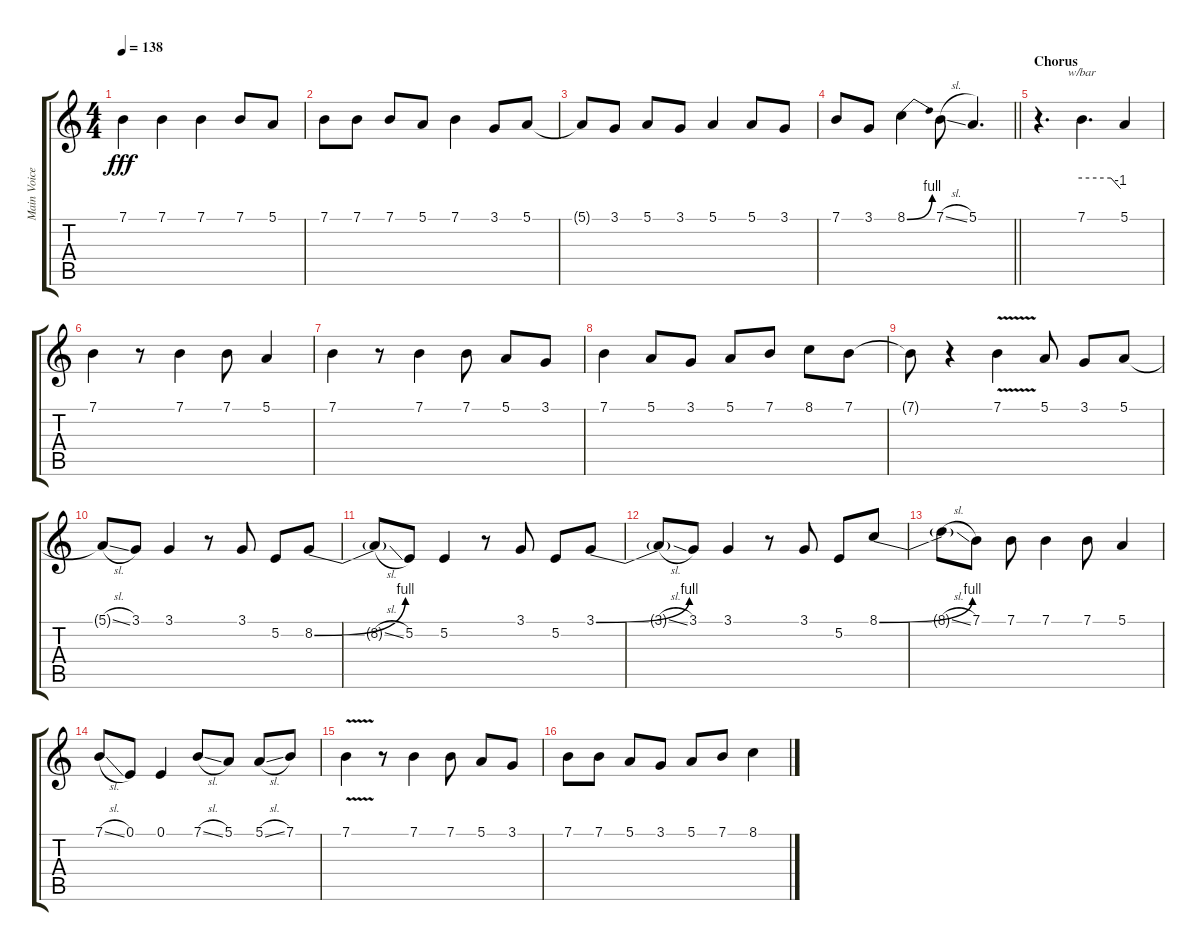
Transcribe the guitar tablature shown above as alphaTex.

\track ("Main Voice" "Main Voice") {instrument tenorsax}
\staff {score tabs}
\tuning (E4 B3 G3 D3 A2 D2) {hide}
\ts (4 4)
\tempo 138
\clef g2
\ks c
7.1.4{dy fff} 7.1.4 7.1.4 7.1.8 5.1.8 |
7.1.8 7.1.8 7.1.8 5.1.8 7.1.4 3.1.8 5.1.8 |
5.1{t}.8 3.1.8 5.1.8 3.1.8 5.1.4 5.1.8 3.1.8 |
\barLineRight lightlight
7.1.8 3.1.8 8.1{be (bend 0 0 60 4)}.4 7.1{sl}.8 5.1.4{d} |
\section ("" "Chorus")
r.4{d} 7.1.4{d tbe (custom default 0 0 45 0 60 -4)} 5.1.4 |
7.1.4 r.8 7.1.4 7.1.8 5.1.4 |
7.1.4 r.8 7.1.4 7.1.8 5.1.8 3.1.8 |
7.1.4 5.1.8 3.1.8 5.1.8 7.1.8 8.1.8 7.1.8 |
7.1{t}.8 r.4 7.1{v}.4 5.1.8 3.1.8 5.1.8 |
5.1{sl t}.8 3.1.8 3.1.4 r.8 3.1.8 5.2.8 8.2{be (bend 0 0 60 4)}.8 |
8.2{sl t}.8 5.2.8 5.2.4 r.8 3.1.8 5.2.8 3.1{be (bend 0 0 60 4)}.8 |
3.1{sl t}.8 3.1.8 3.1.4 r.8 3.1.8 5.2.8 8.1{be (bend 0 0 60 4)}.8 |
8.1{sl t}.8 7.1.8 7.1.8 7.1.4 7.1.8 5.1.4 |
7.1{sl}.8 0.1.8 0.1.4 7.1{sl}.8 5.1.8 5.1{sl}.8 7.1.8 |
7.1{v}.4 r.8 7.1.4 7.1.8 5.1.8 3.1.8 |
7.1.8 7.1.8 5.1.8 3.1.8 5.1.8 7.1.8 8.1.4
